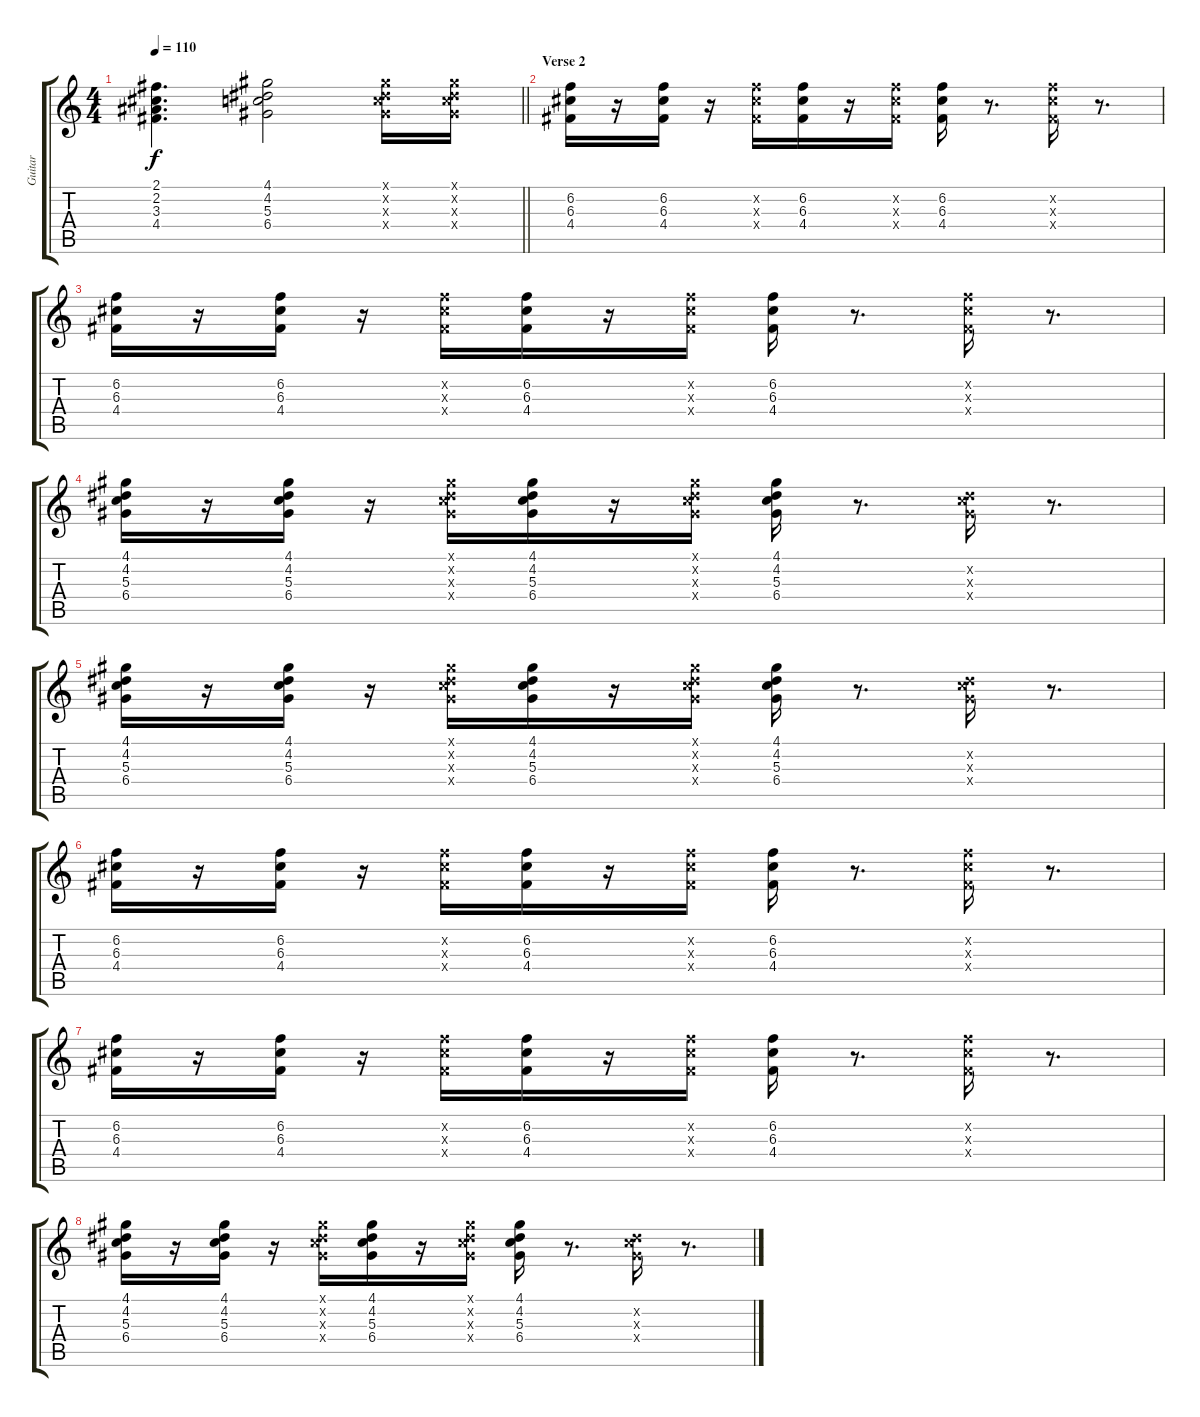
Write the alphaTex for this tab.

\track ("Guitar" "Guitar") {instrument electricguitarclean}
\staff {score tabs}
\tuning (E4 B3 G3 D3 A2 E2) {hide}
\ts (4 4)
\tempo 110
\clef g2
\barLineRight lightlight
\ks c
(2.1 2.2 3.3 4.4).4{d dy f} (4.1 4.2 5.3 6.4).2 (4.1{x} 4.2{x} 5.3{x} 6.4{x}).16 (4.1{x} 4.2{x} 5.3{x} 6.4{x}).16 |
\section ("" "Verse 2")
(6.2 6.3 4.4).16 r.16 (6.2 6.3 4.4).16 r.16 (6.2{x} 6.3{x} 4.4{x}).16 (6.2 6.3 4.4).16 r.16 (6.2{x} 6.3{x} 4.4{x}).16 (6.2 6.3 4.4).16 r.8{d} (6.2{x} 6.3{x} 4.4{x}).16 r.8{d} |
(6.2 6.3 4.4).16 r.16 (6.2 6.3 4.4).16 r.16 (6.2{x} 6.3{x} 4.4{x}).16 (6.2 6.3 4.4).16 r.16 (6.2{x} 6.3{x} 4.4{x}).16 (6.2 6.3 4.4).16 r.8{d} (6.2{x} 6.3{x} 4.4{x}).16 r.8{d} |
(4.1 4.2 5.3 6.4).16 r.16 (4.1 4.2 5.3 6.4).16 r.16 (4.1{x} 4.2{x} 5.3{x} 6.4{x}).16 (4.1 4.2 5.3 6.4).16 r.16 (4.1{x} 4.2{x} 5.3{x} 6.4{x}).16 (4.1 4.2 5.3 6.4).16 r.8{d} (4.2{x} 5.3{x} 6.4{x}).16 r.8{d} |
(4.1 4.2 5.3 6.4).16 r.16 (4.1 4.2 5.3 6.4).16 r.16 (4.1{x} 4.2{x} 5.3{x} 6.4{x}).16 (4.1 4.2 5.3 6.4).16 r.16 (4.1{x} 4.2{x} 5.3{x} 6.4{x}).16 (4.1 4.2 5.3 6.4).16 r.8{d} (4.2{x} 5.3{x} 6.4{x}).16 r.8{d} |
(6.2 6.3 4.4).16 r.16 (6.2 6.3 4.4).16 r.16 (6.2{x} 6.3{x} 4.4{x}).16 (6.2 6.3 4.4).16 r.16 (6.2{x} 6.3{x} 4.4{x}).16 (6.2 6.3 4.4).16 r.8{d} (6.2{x} 6.3{x} 4.4{x}).16 r.8{d} |
(6.2 6.3 4.4).16 r.16 (6.2 6.3 4.4).16 r.16 (6.2{x} 6.3{x} 4.4{x}).16 (6.2 6.3 4.4).16 r.16 (6.2{x} 6.3{x} 4.4{x}).16 (6.2 6.3 4.4).16 r.8{d} (6.2{x} 6.3{x} 4.4{x}).16 r.8{d} |
(4.1 4.2 5.3 6.4).16 r.16 (4.1 4.2 5.3 6.4).16 r.16 (4.1{x} 4.2{x} 5.3{x} 6.4{x}).16 (4.1 4.2 5.3 6.4).16 r.16 (4.1{x} 4.2{x} 5.3{x} 6.4{x}).16 (4.1 4.2 5.3 6.4).16 r.8{d} (4.2{x} 5.3{x} 6.4{x}).16 r.8{d}
